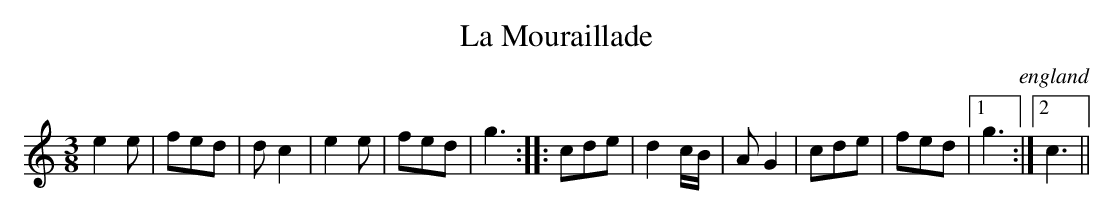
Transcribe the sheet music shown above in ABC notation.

X:1
T:La Mouraillade
O:england
M:3/8
L:1/8
K:C
e2e|fed|dc2|e2e|fed|g3:|\
|:cde|d2c/B/|AG2|cde|fed|1 g3:|2 c3||
